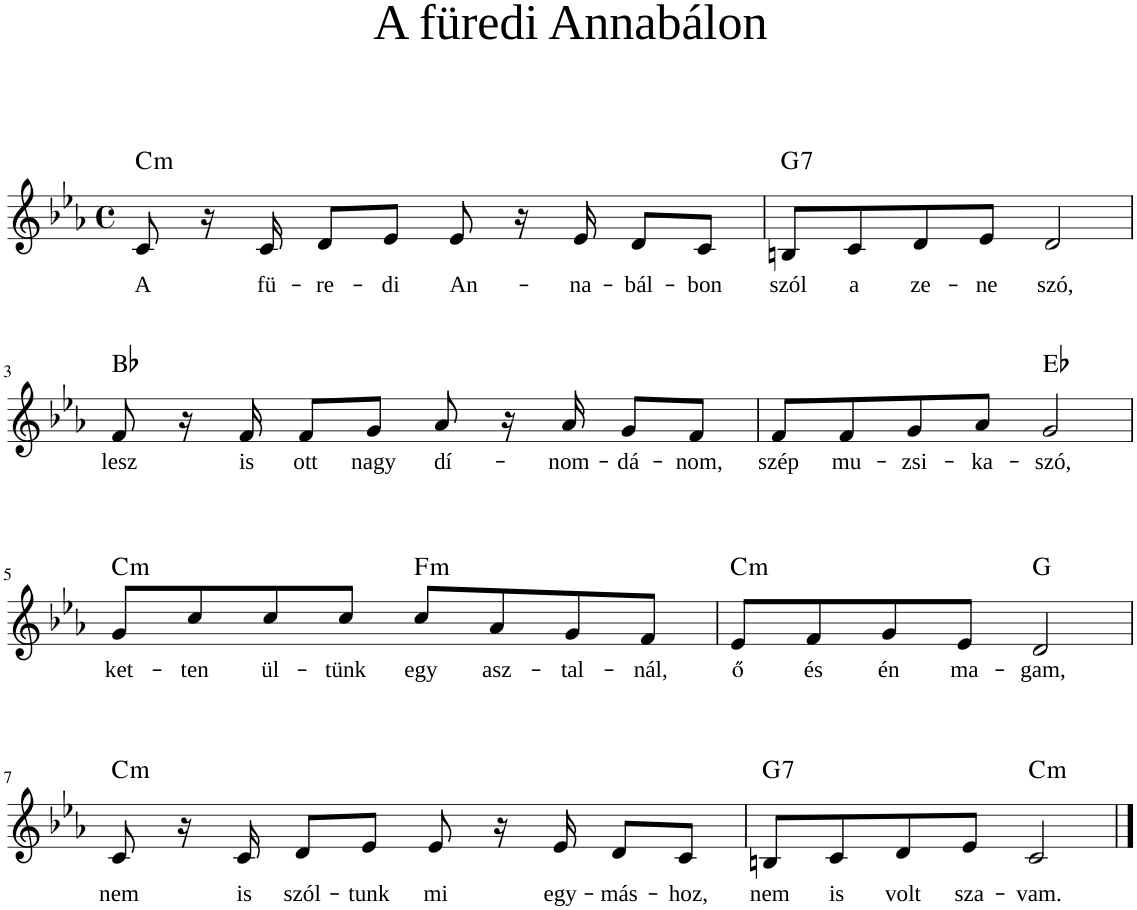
**kern	**text	**harte
*part1	*part1	*part1
*staff1	*staff1	*
*I"Piano	*	*
*I'Pno	*	*
*clefG2	*	*
*k[b-e-a-]	*	*
*M4/4	*	*
*met(c)	*	*
=1	=1	=1
!	!LO:LY:b	!LO:H:kt=m
8c/	A	C:min
16r	.	.
!	!LO:LY:b	!
16c/	fü-	.
!	!LO:LY:b	!
8d/L	-re-	.
!	!LO:LY:b	!
8e-/J	-di	.
!	!LO:LY:b	!
8e-/	An-	.
16r	.	.
!	!LO:LY:b	!
16e-/	-na-	.
!	!LO:LY:b	!
8d/L	-bál-	.
!	!LO:LY:b	!
8c/J	-bon	.
=2	=2	=2
!	!LO:LY:b	!LO:H:kt=7
8Bn/L	szól	G:7
!	!LO:LY:b	!
8c/	a	.
!	!LO:LY:b	!
8d/	ze-	.
!	!LO:LY:b	!
8e-/J	-ne	.
!	!LO:LY:b	!
2d/	szó,	.
!!LO:LB:g=z
=3	=3	=3
!	!LO:LY:b	!
8f/	lesz	Bb:maj
16r	.	.
!	!LO:LY:b	!
16f/	is	.
!	!LO:LY:b	!
8f/L	ott	.
!	!LO:LY:b	!
8g/J	nagy	.
!	!LO:LY:b	!
8a-/	dí-	.
16r	.	.
!	!LO:LY:b	!
16a-/	-nom-	.
!	!LO:LY:b	!
8g/L	-dá-	.
!	!LO:LY:b	!
8f/J	-nom,	.
=4	=4	=4
!	!LO:LY:b	!
8f/L	szép	.
!	!LO:LY:b	!
8f/	mu-	.
!	!LO:LY:b	!
8g/	-zsi-	.
!	!LO:LY:b	!
8a-/J	-ka-	.
!	!LO:LY:b	!
2g/	-szó,	Eb:maj
!!LO:LB:g=z
=5	=5	=5
!	!LO:LY:b	!LO:H:kt=m
8g/L	ket-	C:min
!	!LO:LY:b	!
8cc/	-ten	.
!	!LO:LY:b	!
8cc/	ül-	.
!	!LO:LY:b	!
8cc/J	-tünk	.
!	!LO:LY:b	!LO:H:kt=m
8cc/L	egy	F:min
!	!LO:LY:b	!
8a-/	asz-	.
!	!LO:LY:b	!
8g/	-tal-	.
!	!LO:LY:b	!
8f/J	-nál,	.
=6	=6	=6
!	!LO:LY:b	!LO:H:kt=m
8e-/L	ő	C:min
!	!LO:LY:b	!
8f/	és	.
!	!LO:LY:b	!
8g/	én	.
!	!LO:LY:b	!
8e-/J	ma-	.
!	!LO:LY:b	!
2d/	-gam,	G:maj
!!LO:LB:g=z
=7	=7	=7
!	!LO:LY:b	!LO:H:kt=m
8c/	nem	C:min
16r	.	.
!	!LO:LY:b	!
16c/	is	.
!	!LO:LY:b	!
8d/L	szól-	.
!	!LO:LY:b	!
8e-/J	-tunk	.
!	!LO:LY:b	!
8e-/	mi	.
16r	.	.
!	!LO:LY:b	!
16e-/	egy-	.
!	!LO:LY:b	!
8d/L	-más-	.
!	!LO:LY:b	!
8c/J	-hoz,	.
=8	=8	=8
!	!LO:LY:b	!LO:H:kt=7
8Bn/L	nem	G:7
!	!LO:LY:b	!
8c/	is	.
!	!LO:LY:b	!
8d/	volt	.
!	!LO:LY:b	!
8e-/J	sza-	.
!	!LO:LY:b	!LO:H:kt=m
2c/	-vam.	C:min
==	==	==
*-	*-	*-
